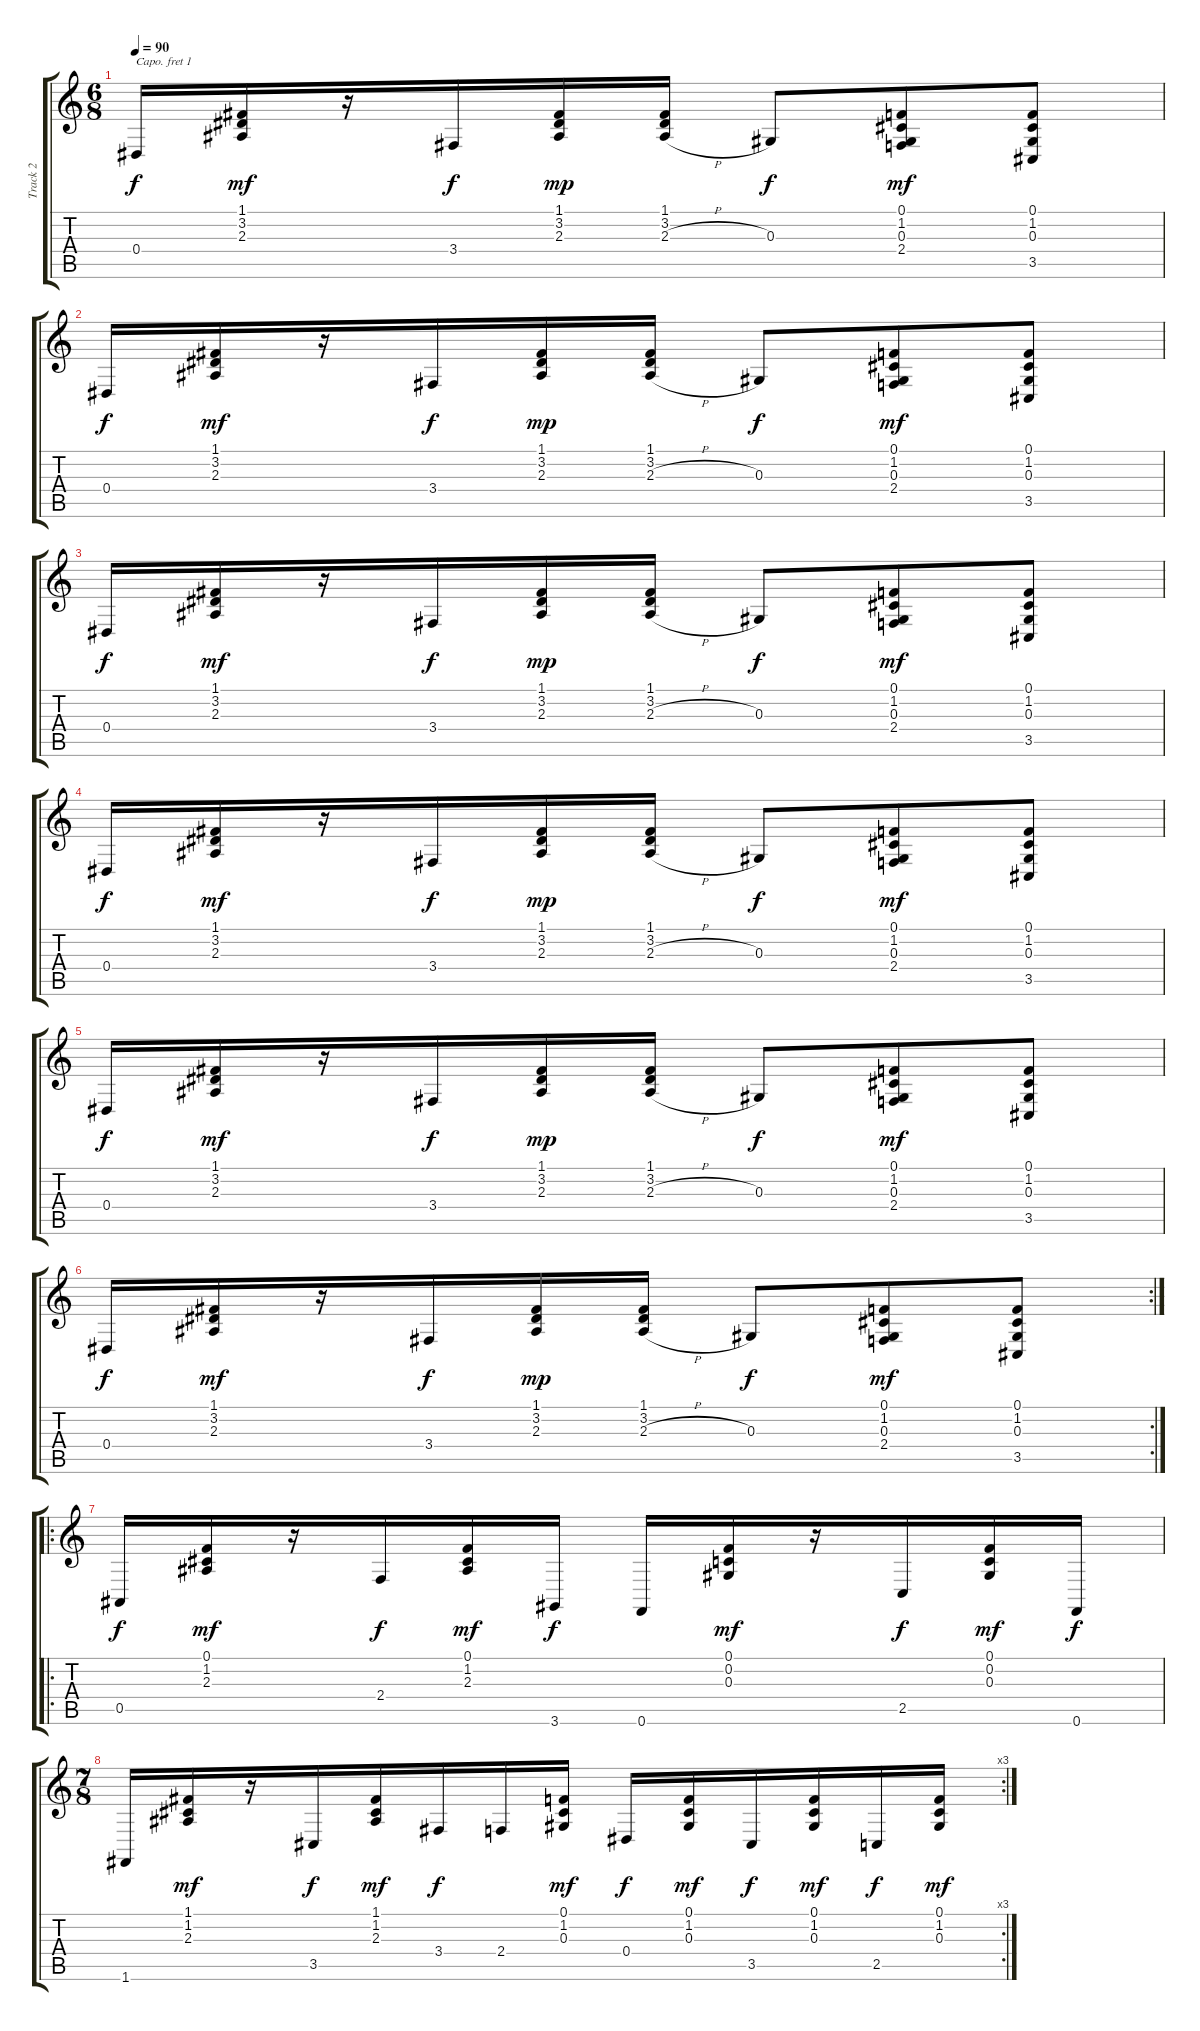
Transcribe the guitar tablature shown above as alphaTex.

\track ("Track 2" "Track 2") {instrument harpsichord}
\staff {score tabs}
\capo 1
\tuning (E4 B3 G3 D3 A2 E2) {hide}
\ts (6 8)
\tempo 90
\clef g2
\ks c
0.4.16{dy f} (1.1 3.2 2.3).16{dy mf} r.16 3.4.16{dy f} (1.1 3.2 2.3).16{dy mp} (1.1 3.2 2.3{h}).16 0.3.8{dy f} (0.1 1.2 0.3 2.4).8{dy mf} (0.1 1.2 0.3 3.5).8 |
0.4.16{dy f} (1.1 3.2 2.3).16{dy mf} r.16 3.4.16{dy f} (1.1 3.2 2.3).16{dy mp} (1.1 3.2 2.3{h}).16 0.3.8{dy f} (0.1 1.2 0.3 2.4).8{dy mf} (0.1 1.2 0.3 3.5).8 |
0.4.16{dy f} (1.1 3.2 2.3).16{dy mf} r.16 3.4.16{dy f} (1.1 3.2 2.3).16{dy mp} (1.1 3.2 2.3{h}).16 0.3.8{dy f} (0.1 1.2 0.3 2.4).8{dy mf} (0.1 1.2 0.3 3.5).8 |
0.4.16{dy f} (1.1 3.2 2.3).16{dy mf} r.16 3.4.16{dy f} (1.1 3.2 2.3).16{dy mp} (1.1 3.2 2.3{h}).16 0.3.8{dy f} (0.1 1.2 0.3 2.4).8{dy mf} (0.1 1.2 0.3 3.5).8 |
0.4.16{dy f} (1.1 3.2 2.3).16{dy mf} r.16 3.4.16{dy f} (1.1 3.2 2.3).16{dy mp} (1.1 3.2 2.3{h}).16 0.3.8{dy f} (0.1 1.2 0.3 2.4).8{dy mf} (0.1 1.2 0.3 3.5).8 |
\rc 2
0.4.16{dy f} (1.1 3.2 2.3).16{dy mf} r.16 3.4.16{dy f} (1.1 3.2 2.3).16{dy mp} (1.1 3.2 2.3{h}).16 0.3.8{dy f} (0.1 1.2 0.3 2.4).8{dy mf} (0.1 1.2 0.3 3.5).8 |
\ro
0.5.16{dy f} (0.1 1.2 2.3).16{dy mf} r.16 2.4.16{dy f} (0.1 1.2 2.3).16{dy mf} 3.6.16{dy f} 0.6.16 (0.1 0.2 0.3).16{dy mf} r.16 2.5.16{dy f} (0.1 0.2 0.3).16{dy mf} 0.6.16{dy f} |
\rc 3
\ts (7 8)
1.6.16 (1.1 1.2 2.3).16{dy mf} r.16 3.5.16{dy f} (1.1 1.2 2.3).16{dy mf} 3.4.16{dy f} 2.4.16 (0.1 1.2 0.3).16{dy mf} 0.4.16{dy f} (0.1 1.2 0.3).16{dy mf} 3.5.16{dy f} (0.1 1.2 0.3).16{dy mf} 2.5.16{dy f} (0.1 1.2 0.3).16{dy mf}
